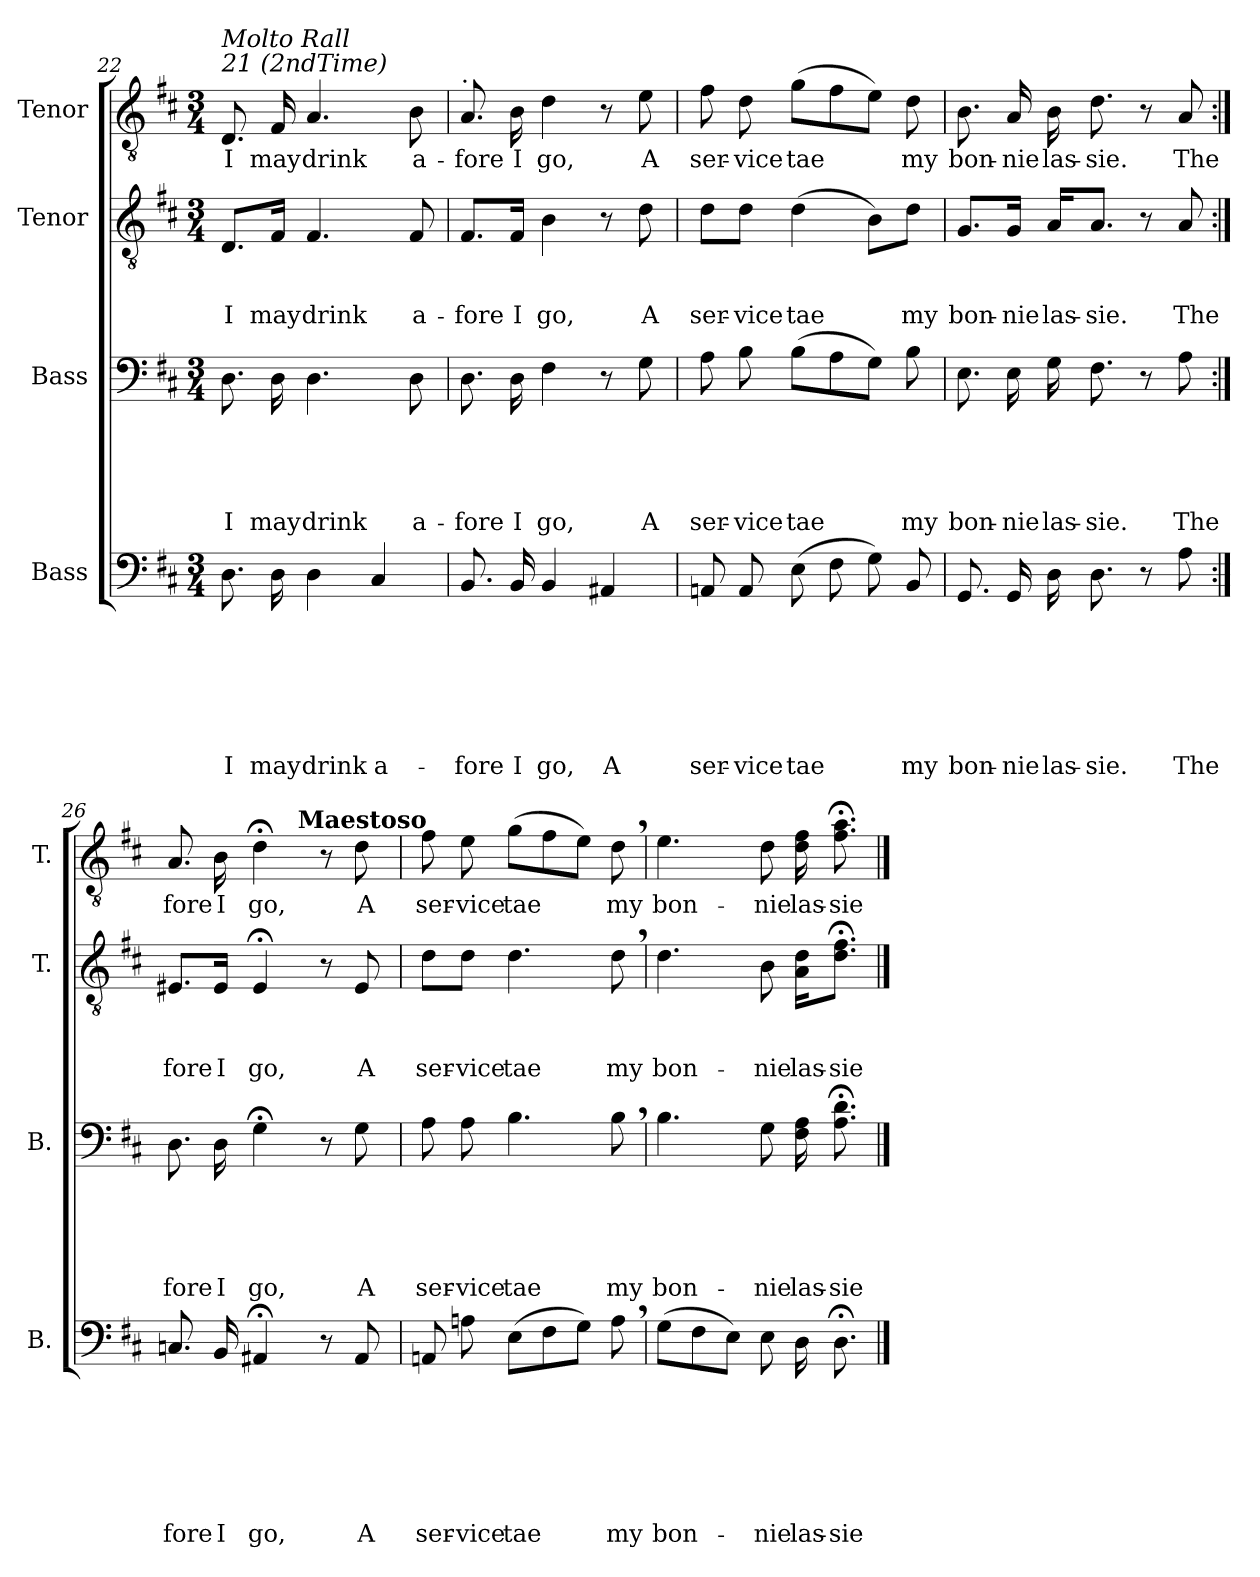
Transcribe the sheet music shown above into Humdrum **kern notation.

**kern	**text	**text	**text	**text	**text	**text	**text	**kern	**text	**text	**text	**text	**text	**kern	**text	**text	**text	**kern	**text
*part4	*part4	*part4	*part4	*part4	*part4	*part4	*part4	*part3	*part3	*part3	*part3	*part3	*part3	*part2	*part2	*part2	*part2	*part1	*part1
*staff4	*staff4	*staff4	*staff4	*staff4	*staff4	*staff4	*staff4	*staff3	*staff3	*staff3	*staff3	*staff3	*staff3	*staff2	*staff2	*staff2	*staff2	*staff1	*staff1
*I"Bass	*	*	*	*	*	*	*	*I"Bass	*	*	*	*	*	*I"Tenor	*	*	*	*I"Tenor	*
*I'B.	*	*	*	*	*	*	*	*I'B.	*	*	*	*	*	*I'T.	*	*	*	*I'T.	*
!!LO:LB:g=z
*clefF4	*	*	*	*	*	*	*	*clefF4	*	*	*	*	*	*clefGv2	*	*	*	*clefGv2	*
*k[f#c#]	*	*	*	*	*	*	*	*k[f#c#]	*	*	*	*	*	*k[f#c#]	*	*	*	*k[f#c#]	*
*D:	*	*	*	*	*	*	*	*D:	*	*	*	*	*	*D:	*	*	*	*D:	*
*M3/4	*	*	*	*	*	*	*	*M3/4	*	*	*	*	*	*M3/4	*	*	*	*M3/4	*
=22	=22	=22	=22	=22	=22	=22	=22	=22	=22	=22	=22	=22	=22	=22	=22	=22	=22	=22	=22
!	!	!	!	!	!	!	!	!	!	!	!	!	!	!	!	!	!	!LO:TX:a:i:t=21 (2ndTime)	!
!	!	!	!	!	!	!	!	!	!	!	!	!	!	!	!	!	!	!LO:TX:a:i:t=Molto Rall	!
!	!	!	!	!	!	!	!LO:LY:b	!	!	!	!	!	!LO:LY:b	!	!	!	!LO:LY:b	!	!LO:LY:b
8.D\	.	.	.	.	.	.	I	8.D\	.	.	.	.	I	8.D/L	.	.	I	8.D/	I
!	!	!	!	!	!	!	!LO:LY:b	!	!	!	!	!	!LO:LY:b	!	!	!	!LO:LY:b	!	!LO:LY:b
16D\	.	.	.	.	.	.	may	16D\	.	.	.	.	may	16F#/Jk	.	.	may	16F#/	may
!	!	!	!	!	!	!	!LO:LY:b	!	!	!	!	!	!LO:LY:b	!	!	!	!LO:LY:b	!	!LO:LY:b
4D\	.	.	.	.	.	.	drink	4.D\	.	.	.	.	drink	4.F#/	.	.	drink	4.A/	drink
!	!	!	!	!	!	!	!LO:LY:b	!	!	!	!	!	!	!	!	!	!	!	!
4C#/	.	.	.	.	.	.	a-	.	.	.	.	.	.	.	.	.	.	.	.
!	!	!	!	!	!	!	!	!	!	!	!	!	!LO:LY:b	!	!	!	!LO:LY:b	!	!LO:LY:b
.	.	.	.	.	.	.	.	8D\	.	.	.	.	a-	8F#/	.	.	a-	8B\	a-
=23	=23	=23	=23	=23	=23	=23	=23	=23	=23	=23	=23	=23	=23	=23	=23	=23	=23	=23	=23
!	!	!	!	!	!	!	!	!	!	!	!	!	!	!	!	!	!	!LO:TX:a:t=.	!
!	!	!	!	!	!	!	!LO:LY:b	!	!	!	!	!	!LO:LY:b	!	!	!	!LO:LY:b	!	!LO:LY:b
8.BB/	.	.	.	.	.	.	-fore	8.D\	.	.	.	.	-fore	8.F#/L	.	.	-fore	8.A/	-fore
!	!	!	!	!	!	!	!LO:LY:b	!	!	!	!	!	!LO:LY:b	!	!	!	!LO:LY:b	!	!LO:LY:b
16BB/	.	.	.	.	.	.	I	16D\	.	.	.	.	I	16F#/Jk	.	.	I	16B\	I
!	!	!	!	!	!	!	!LO:LY:b	!	!	!	!	!	!LO:LY:b	!	!	!	!LO:LY:b	!	!LO:LY:b
4BB/	.	.	.	.	.	.	go,	4F#\	.	.	.	.	go,	4B\	.	.	go,	4d\	go,
!	!	!	!	!	!	!	!LO:LY:b	!	!	!	!	!	!	!	!	!	!	!	!
4AA#X/	.	.	.	.	.	.	A	8r	.	.	.	.	.	8r	.	.	.	8r	.
!	!	!	!	!	!	!	!	!	!	!	!	!	!LO:LY:b	!	!	!	!LO:LY:b	!	!LO:LY:b
.	.	.	.	.	.	.	.	8G\	.	.	.	.	A	8d\	.	.	A	8e\	A
=24	=24	=24	=24	=24	=24	=24	=24	=24	=24	=24	=24	=24	=24	=24	=24	=24	=24	=24	=24
!	!	!	!	!	!	!	!LO:LY:b	!	!	!	!	!	!LO:LY:b	!	!	!	!LO:LY:b	!	!LO:LY:b
8AAn/	.	.	.	.	.	.	ser-	8A\	.	.	.	.	ser-	8d\L	.	.	ser-	8f#\	ser-
!	!	!	!	!	!	!	!LO:LY:b:rj	!	!	!	!	!	!LO:LY:b:rj	!	!	!	!LO:LY:b:rj	!	!LO:LY:b:rj
8AA/	.	.	.	.	.	.	-vice	8B\	.	.	.	.	-vice	8d\J	.	.	-vice	8d\	-vice
!	!	!	!	!	!	!	!LO:LY:b	!	!	!	!	!	!LO:LY:b	!	!	!	!LO:LY:b	!	!LO:LY:b
(>8E\	.	.	.	.	.	.	tae	(>8B\L	.	.	.	.	tae	(>4d\	.	.	tae	(>8g\L	tae
8F#\	.	.	.	.	.	.	.	8A\	.	.	.	.	.	.	.	.	.	8f#\	.
8G\)	.	.	.	.	.	.	.	8G\J)	.	.	.	.	.	8B\L)	.	.	.	8e\J)	.
!	!	!	!	!	!	!	!LO:LY:b	!	!	!	!	!	!LO:LY:b	!	!	!	!LO:LY:b	!	!LO:LY:b
8BB/	.	.	.	.	.	.	my	8B\	.	.	.	.	my	8d\J	.	.	my	8d\	my
=25	=25	=25	=25	=25	=25	=25	=25	=25	=25	=25	=25	=25	=25	=25	=25	=25	=25	=25	=25
!	!	!	!	!	!	!	!LO:LY:b	!	!	!	!	!	!LO:LY:b	!	!	!	!LO:LY:b	!	!LO:LY:b
8.GG/	.	.	.	.	.	.	bon-	8.E\	.	.	.	.	bon-	8.G/L	.	.	bon-	8.B\	bon-
!	!	!	!	!	!	!	!LO:LY:b	!	!	!	!	!	!LO:LY:b	!	!	!	!LO:LY:b	!	!LO:LY:b
16GG/	.	.	.	.	.	.	-nie	16E\	.	.	.	.	-nie	16G/Jk	.	.	-nie	16A/	-nie
!	!	!	!	!	!	!	!LO:LY:b	!	!	!	!	!	!LO:LY:b	!	!	!	!LO:LY:b	!	!LO:LY:b
16D\	.	.	.	.	.	.	las-	16G\	.	.	.	.	las-	16A/KL	.	.	las-	16B\	las-
!	!	!	!	!	!	!	!LO:LY:b	!	!	!	!	!	!LO:LY:b	!	!	!	!LO:LY:b	!	!LO:LY:b
8.D\	.	.	.	.	.	.	-sie.	8.F#\	.	.	.	.	-sie.	8.A/J	.	.	-sie.	8.d\	-sie.
8r	.	.	.	.	.	.	.	8r	.	.	.	.	.	8r	.	.	.	8r	.
!	!	!	!	!	!	!	!LO:LY:b	!	!	!	!	!	!LO:LY:b	!	!	!	!LO:LY:b	!	!LO:LY:b
8A\	.	.	.	.	.	.	The	8A\	.	.	.	.	The	8A/	.	.	The	8A/	The
!!LO:PB:g=z
=26:|!	=26:|!	=26:|!	=26:|!	=26:|!	=26:|!	=26:|!	=26:|!	=26:|!	=26:|!	=26:|!	=26:|!	=26:|!	=26:|!	=26:|!	=26:|!	=26:|!	=26:|!	=26:|!	=26:|!
!	!	!	!	!	!	!	!LO:LY:b	!	!	!	!	!	!LO:LY:b	!	!	!	!LO:LY:b	!	!LO:LY:b
*	*	*	*	*	*	*	*	*	*	*	*	*	*	*	*	*	*	*^	*
8.Cn/	.	.	.	.	.	.	fore	8.D\	.	.	.	.	fore	8.E#X/L	.	.	fore	8.A/	4..ryy	fore
!	!	!	!	!	!	!	!LO:LY:b	!	!	!	!	!	!LO:LY:b	!	!	!	!LO:LY:b	!	!	!LO:LY:b
16BB/	.	.	.	.	.	.	I	16D\	.	.	.	.	I	16E#/Jk	.	.	I	16B\	.	I
!	!	!	!	!	!	!	!LO:LY:b	!	!	!	!	!	!LO:LY:b	!	!	!	!LO:LY:b	!	!	!LO:LY:b
4AA#X;/	.	.	.	.	.	.	go,	4G;<\	.	.	.	.	go,	4E#;/	.	.	go,	4d;<\	.	go,
!	!	!	!	!	!	!	!	!	!	!	!	!	!	!	!	!	!	!	!LO:TX:a:B:t=Maestoso	!
.	.	.	.	.	.	.	.	.	.	.	.	.	.	.	.	.	.	.	4ryy	.
8r	.	.	.	.	.	.	.	8r	.	.	.	.	.	8r	.	.	.	8r	.	.
!	!	!	!	!	!	!	!LO:LY:b	!	!	!	!	!	!LO:LY:b	!	!	!	!LO:LY:b	!	!	!LO:LY:b
8AA#/	.	.	.	.	.	.	A	8G\	.	.	.	.	A	8E#/	.	.	A	8d\	.	A
.	.	.	.	.	.	.	.	.	.	.	.	.	.	.	.	.	.	.	16ryy	.
=27	=27	=27	=27	=27	=27	=27	=27	=27	=27	=27	=27	=27	=27	=27	=27	=27	=27	=27	=27	=27
!	!	!	!	!	!	!	!LO:LY:b	!	!	!	!	!	!LO:LY:b	!	!	!	!LO:LY:b	!	!	!LO:LY:b
*	*	*	*	*	*	*	*	*	*	*	*	*	*	*	*	*	*	*v	*v	*
8AAn/	.	.	.	.	.	.	ser-	8A\	.	.	.	.	ser-	8d\L	.	.	ser-	8f#\	ser-
!	!	!	!	!	!	!	!LO:LY:b	!	!	!	!	!	!LO:LY:b	!	!	!	!LO:LY:b	!	!LO:LY:b
8An\	.	.	.	.	.	.	-vice	8A\	.	.	.	.	-vice	8d\J	.	.	-vice	8e\	-vice
!	!	!	!	!	!	!	!LO:LY:b	!	!	!	!	!	!LO:LY:b	!	!	!	!LO:LY:b	!	!LO:LY:b
(>8E\L	.	.	.	.	.	.	tae	4.B\	.	.	.	.	tae	4.d\	.	.	tae	(>8g\L	tae
8F#\	.	.	.	.	.	.	.	.	.	.	.	.	.	.	.	.	.	8f#\	.
8G\J)	.	.	.	.	.	.	.	.	.	.	.	.	.	.	.	.	.	8e\J)	.
!	!	!	!	!	!	!	!LO:LY:b	!	!	!	!	!	!LO:LY:b	!	!	!	!LO:LY:b	!	!LO:LY:b
8A,>\	.	.	.	.	.	.	my	8B,>\	.	.	.	.	my	8d,>\	.	.	my	8d,>\	my
=28	=28	=28	=28	=28	=28	=28	=28	=28	=28	=28	=28	=28	=28	=28	=28	=28	=28	=28	=28
!	!	!	!	!	!	!	!LO:LY:b	!	!	!	!	!	!LO:LY:b	!	!	!	!LO:LY:b	!	!LO:LY:b
(>8G\L	.	.	.	.	.	.	bon-	4.B\	.	.	.	.	bon-	4.d\	.	.	bon-	4.e\	bon-
8F#\	.	.	.	.	.	.	.	.	.	.	.	.	.	.	.	.	.	.	.
8E\J)	.	.	.	.	.	.	.	.	.	.	.	.	.	.	.	.	.	.	.
!	!	!	!	!	!	!	!LO:LY:b	!	!	!	!	!	!LO:LY:b	!	!	!	!LO:LY:b	!	!LO:LY:b
8E\	.	.	.	.	.	.	-nie	8G\	.	.	.	.	-nie	8B\	.	.	-nie	8d\	-nie
!	!	!	!	!	!	!	!LO:LY:b	!	!	!	!	!	!LO:LY:b	!	!	!	!LO:LY:b	!	!LO:LY:b
16D\	.	.	.	.	.	.	las-	16F#\ 16A\	.	.	.	.	las-	16A\ 16d\KL	.	.	las-	16d\ 16f#\	las-
!	!	!	!	!	!	!	!LO:LY:b	!	!	!	!	!	!LO:LY:b	!	!	!	!LO:LY:b	!	!LO:LY:b
8.D;<\	.	.	.	.	.	.	-sie	8.A\;< 8.d\;<	.	.	.	.	-sie	8.d;<\ 8.f#;<\J	.	.	-sie	8.f#\;< 8.a\;<	-sie
==	==	==	==	==	==	==	==	==	==	==	==	==	==	==	==	==	==	==	==
*-	*-	*-	*-	*-	*-	*-	*-	*-	*-	*-	*-	*-	*-	*-	*-	*-	*-	*-	*-
